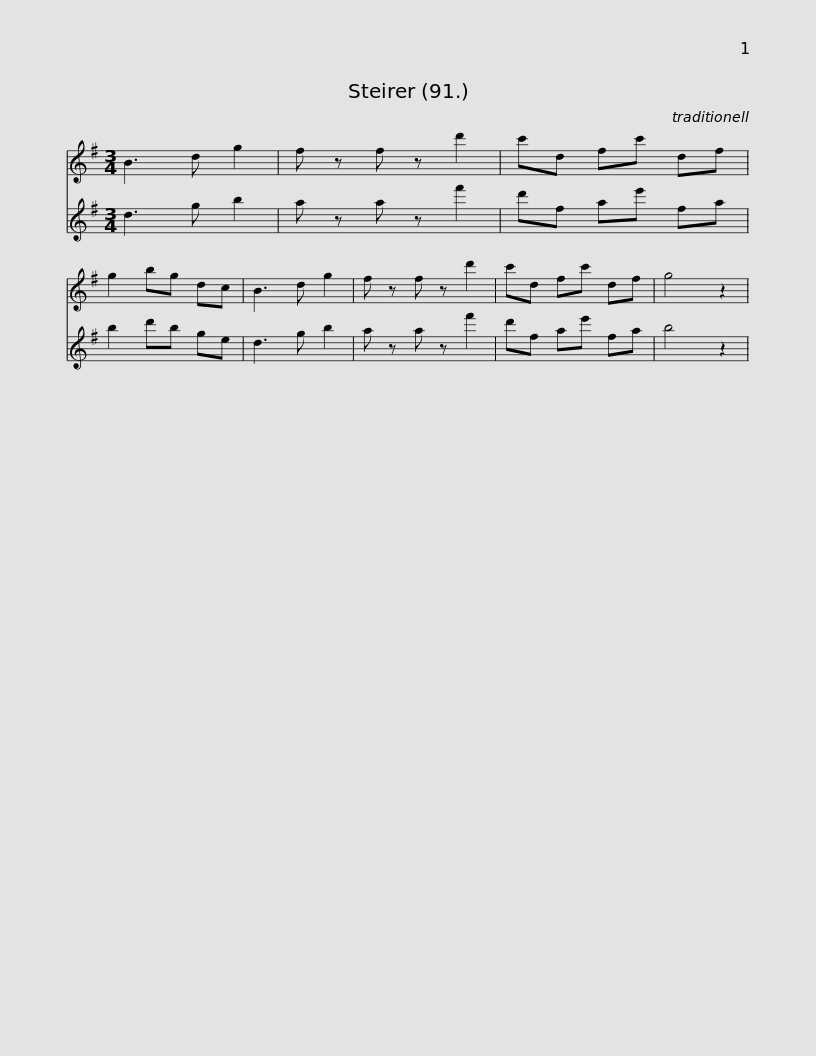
X:1
%%score 1 2
L:1/8
M:3/4
I:linebreak $
K:G
V:1 treble
V:2 treble
V:1
 B3 d g2 | f z f z d'2 | c'd fc' df | g2 bg dc | B3 d g2 | %5
 f z f z d'2 | c'd fc' df | g4 z2 | %8
V:2
 d3 g b2 | a z a z f'2 | d'f ae' fa | b2 d'b ge | d3 g b2 | %5
 a z a z f'2 | d'f ae' fa | b4 z2 | %8
